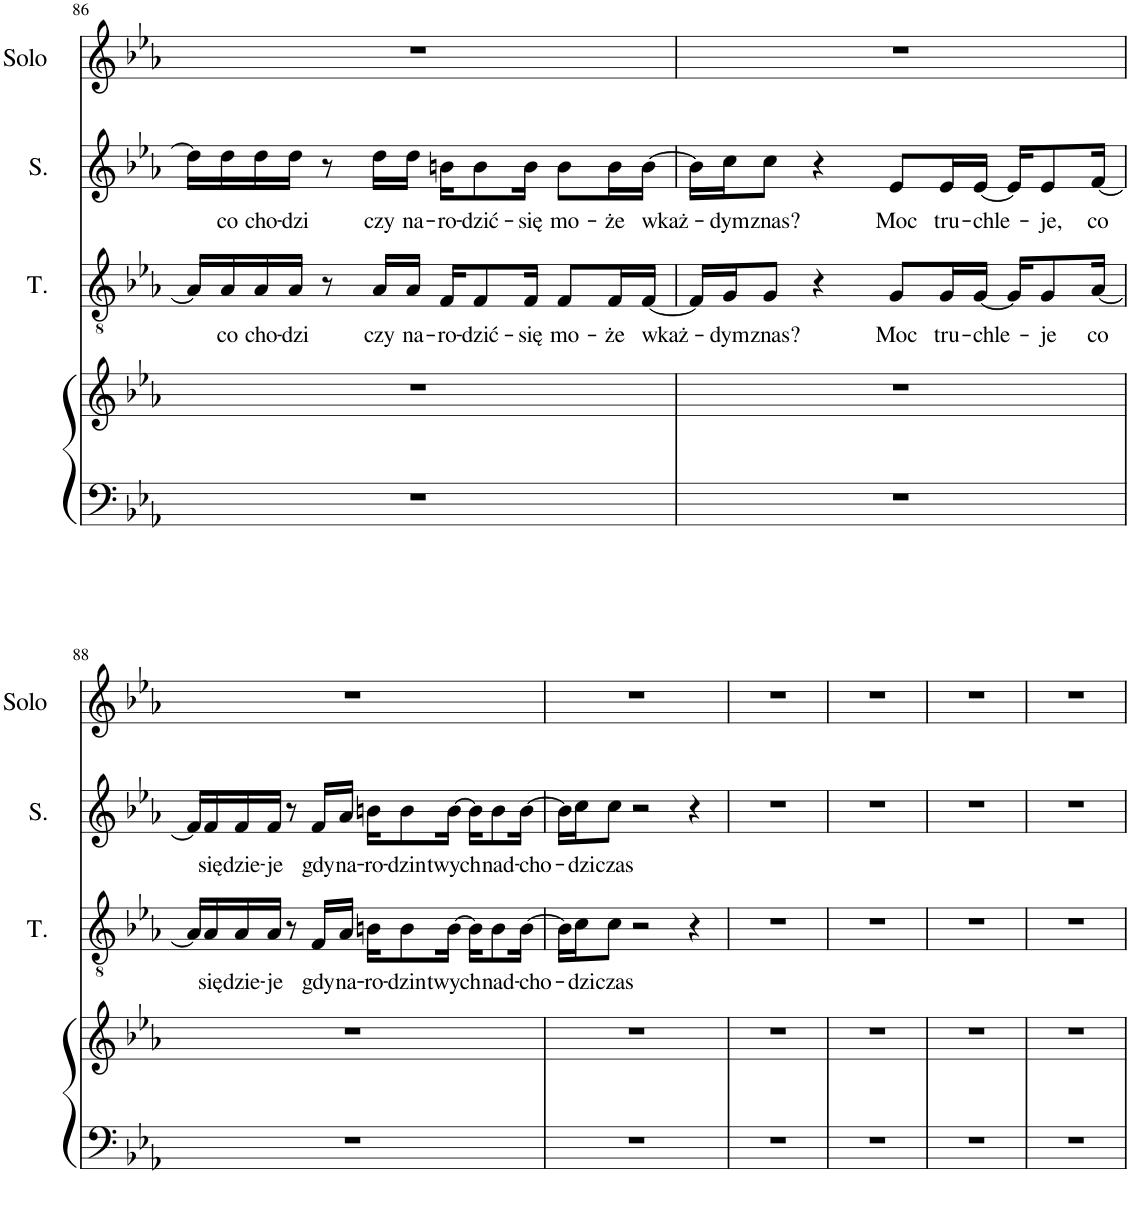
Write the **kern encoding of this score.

**kern	**kern	**kern	**text	**kern	**text	**kern
*part4	*part4	*part3	*part3	*part2	*part2	*part1
*staff5	*staff4	*staff3	*staff3	*staff2	*staff2	*staff1
*I"Piano	*	*I"Tenor	*	*I"Sopran	*	*I"Solo
*I'Pno	*	*I'T.	*	*I'S.	*	*I'Solo
!!LO:PB:g=z
*clefF4	*clefG2	*clefGv2	*	*clefG2	*	*clefG2
*k[b-e-a-]	*k[b-e-a-]	*k[b-e-a-]	*	*k[b-e-a-]	*	*k[b-e-a-]
*M4/4	*M4/4	*M4/4	*	*M4/4	*	*M4/4
=86	=86	=86	=86	=86	=86	=86
1r	1r	16A-/LL]	.	16dd\LL]	.	1r
!	!	!	!LO:LY:b	!	!LO:LY:b	!
.	.	16A-/	co	16dd\	co	.
!	!	!	!LO:LY:b	!	!LO:LY:b	!
.	.	16A-/	cho-	16dd\	cho-	.
!	!	!	!LO:LY:b	!	!LO:LY:b	!
.	.	16A-/JJ	-dzi	16dd\JJ	-dzi	.
.	.	8r	.	8r	.	.
!	!	!	!LO:LY:b	!	!LO:LY:b	!
.	.	16A-/LL	czy	16dd\LL	czy	.
!	!	!	!LO:LY:b	!	!LO:LY:b	!
.	.	16A-/JJ	na-	16dd\JJ	na-	.
!	!	!	!LO:LY:b	!	!LO:LY:b	!
.	.	16F/KL	-ro-	16bn\KL	-ro-	.
!	!	!	!LO:LY:b	!	!LO:LY:b	!
.	.	8F/	-dzić-	8b\	-dzić-	.
!	!	!	!LO:LY:b	!	!LO:LY:b	!
.	.	16F/Jk	-się	16b\Jk	-się	.
!	!	!	!LO:LY:b	!	!LO:LY:b	!
.	.	8F/L	mo-	8b\L	mo-	.
!	!	!	!LO:LY:b	!	!LO:LY:b	!
.	.	16F/L	-że	16b\L	-że	.
!	!	!	!LO:LY:b	!	!LO:LY:b	!
.	.	[16F/JJ	wkaż-	[16b\JJ	wkaż-	.
=87	=87	=87	=87	=87	=87	=87
1r	1r	16F/LL]	.	16b\LL]	.	1r
!	!	!	!LO:LY:b	!	!LO:LY:b	!
.	.	16G/J	-dym	16cc\J	-dym	.
!	!	!	!LO:LY:b	!	!LO:LY:b	!
.	.	8G/J	znas?	8cc\J	znas?	.
.	.	4r	.	4r	.	.
!	!	!	!LO:LY:b	!	!LO:LY:b	!
.	.	8G/L	Moc	8e-/L	Moc	.
!	!	!	!LO:LY:b	!	!LO:LY:b	!
.	.	16G/L	tru-	16e-/L	tru-	.
!	!	!	!LO:LY:b	!	!LO:LY:b	!
.	.	[16G/JJ	-chle-	[16e-/JJ	-chle-	.
.	.	16G/KL]	.	16e-/KL]	.	.
!	!	!	!LO:LY:b	!	!LO:LY:b	!
.	.	8G/	-je	8e-/	-je,	.
!	!	!	!LO:LY:b	!	!LO:LY:b	!
.	.	[16A-/Jk	co	[16f/Jk	co	.
!!LO:LB:g=z
=88	=88	=88	=88	=88	=88	=88
1r	1r	16A-/LL]	.	16f/LL]	.	1r
!	!	!	!LO:LY:b	!	!LO:LY:b	!
.	.	16A-/	się	16f/	się	.
!	!	!	!LO:LY:b	!	!LO:LY:b	!
.	.	16A-/	dzie-	16f/	dzie-	.
!	!	!	!LO:LY:b	!	!LO:LY:b	!
.	.	16A-/JJ	-je	16f/JJ	-je	.
.	.	8r	.	8r	.	.
!	!	!	!LO:LY:b	!	!LO:LY:b	!
.	.	16F/LL	gdy	16f/LL	gdy	.
!	!	!	!LO:LY:b	!	!LO:LY:b	!
.	.	16A-/JJ	na-	16a-/JJ	na-	.
!	!	!	!LO:LY:b	!	!LO:LY:b	!
.	.	16Bn\KL	-ro-	16bn\KL	-ro-	.
!	!	!	!LO:LY:b	!	!LO:LY:b	!
.	.	8B\	-dzin	8b\	-dzin	.
!	!	!	!LO:LY:b	!	!LO:LY:b	!
.	.	[16B\Jk	twych	[16b\Jk	twych	.
.	.	16B\KL]	.	16b\KL]	.	.
!	!	!	!LO:LY:b	!	!LO:LY:b	!
.	.	8B\	nad-	8b\	nad-	.
!	!	!	!LO:LY:b	!	!LO:LY:b	!
.	.	[16B\Jk	-cho-	[16b\Jk	-cho-	.
=89	=89	=89	=89	=89	=89	=89
1r	1r	16B\LL]	.	16b\LL]	.	1r
!	!	!	!LO:LY:b	!	!LO:LY:b	!
.	.	16c\J	-dzi	16cc\J	-dzi	.
!	!	!	!LO:LY:b	!	!LO:LY:b	!
.	.	8c\J	czas	8cc\J	czas	.
.	.	2r	.	2r	.	.
.	.	4r	.	4r	.	.
=90	=90	=90	=90	=90	=90	=90
1r	1r	1r	.	1r	.	1r
=91	=91	=91	=91	=91	=91	=91
1r	1r	1r	.	1r	.	1r
=92	=92	=92	=92	=92	=92	=92
1r	1r	1r	.	1r	.	1r
=93	=93	=93	=93	=93	=93	=93
1r	1r	1r	.	1r	.	1r
=	=	=	=	=	=	=
*-	*-	*-	*-	*-	*-	*-
